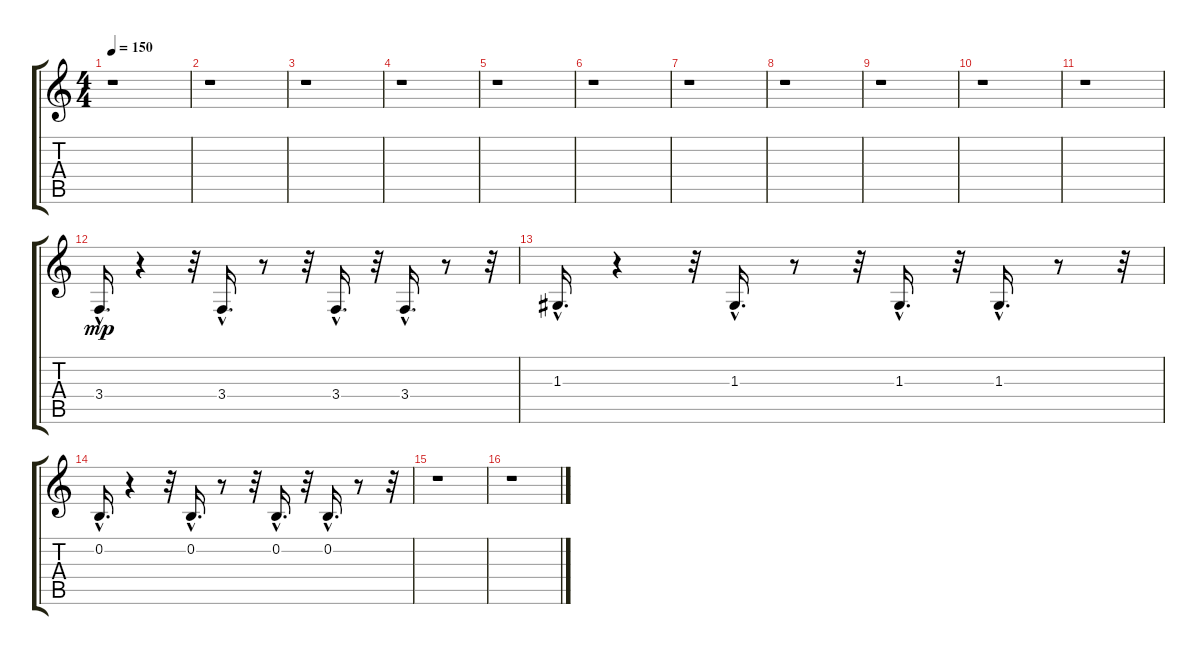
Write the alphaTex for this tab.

\track "" {instrument timpani}
\staff {score tabs}
\tuning (E4 B3 G3 D3 A2 E2) {hide}
\ts (4 4)
\tempo 150
\clef g2
\ks c
r.1{dy mp} |
r.1 |
r.1 |
r.1 |
r.1 |
r.1 |
r.1 |
r.1 |
r.1 |
r.1 |
r.1 |
3.4{hac}.16{d} r.4 r.32 3.4{hac}.16{d} r.8 r.32 3.4{hac}.16{d} r.32 3.4{hac}.16{d} r.8 r.32 |
1.3{hac}.16{d} r.4 r.32 1.3{hac}.16{d} r.8 r.32 1.3{hac}.16{d} r.32 1.3{hac}.16{d} r.8 r.32 |
0.2{hac}.16{d} r.4 r.32 0.2{hac}.16{d} r.8 r.32 0.2{hac}.16{d} r.32 0.2{hac}.16{d} r.8 r.32 |
r.1 |
r.1
